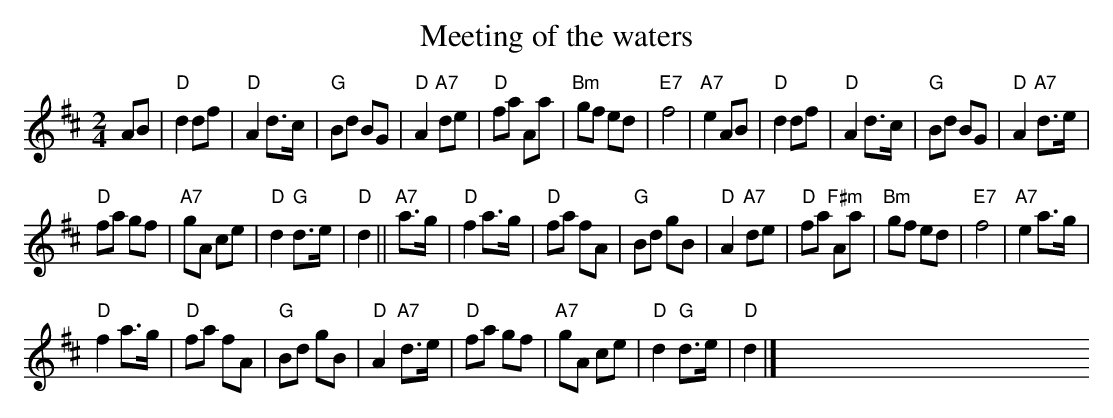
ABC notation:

X:1
T:Meeting of the waters
M:2/4
L:1/8
K:D
AB | "D"d2 df | "D"A2 d>c | "G"Bd BG | "D"A2 "A7"de |\
"D"fa Aa | "Bm"gf ed | "E7"f4 | "A7"e2 AB |\
"D"d2 df | "D"A2 d>c | "G"Bd BG | "D"A2 "A7"d>e |
"D"fa gf | "A7"gA ce | "D"d2 "G"d>e | "D"d2 ||\
"A7"a>g | "D"f2 a>g | "D"fa fA | "G"Bd gB | "D"A2 "A7"de |\
"D"fa "F#m"Aa | "Bm"gf ed | "E7"f4 | "A7"e2 a>g |
"D"f2 a>g | "D"fa fA | "G"Bd gB | "D"A2 "A7"d>e |\
"D"fa gf | "A7"gA ce | "D"d2 "G"d>e | "D"d2 |]\
xx xx [] xx xx [] xx xx [] xx xx []
